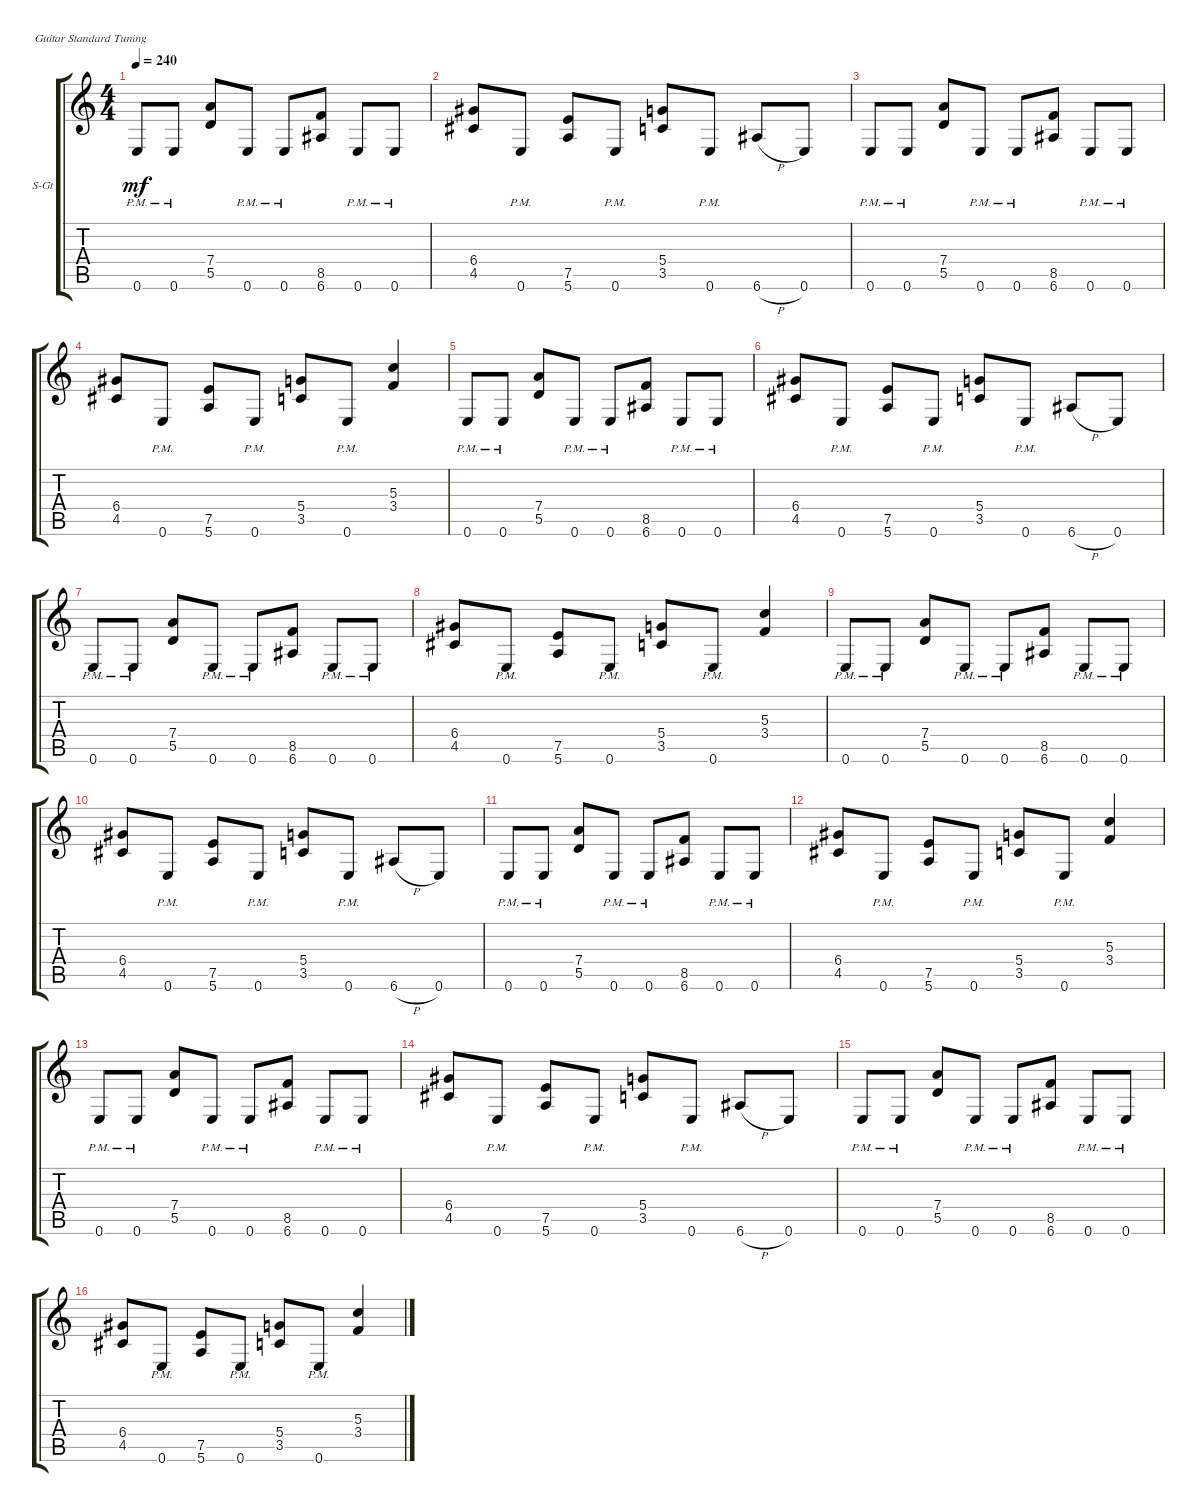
\defaultSystemsLayout 4
\bracketExtendMode groupsimilarinstruments
\firstSystemTrackNameOrientation horizontal
\otherSystemsTrackNameOrientation horizontal
\track ("Steel Guitar" "S-Gt") {instrument acousticguitarsteel}
\staff {score tabs}
\tuning (E4 B3 G3 D3 A2 E2)
\ts (4 4)
\tempo 240
\clef g2
\ks c
0.6{pm}.8{dy mf instrument acousticguitarsteel} 0.6{pm}.8 (5.5 7.4).8 0.6{pm}.8 0.6{pm}.8 (6.6 8.5).8 0.6{pm}.8 0.6{pm}.8 |
(4.5 6.4).8 0.6{pm}.8 (5.6 7.5).8 0.6{pm}.8 (3.5 5.4).8 0.6{pm}.8 6.6{h}.8 0.6.8 |
0.6{pm}.8 0.6{pm}.8 (5.5 7.4).8 0.6{pm}.8 0.6{pm}.8 (6.6 8.5).8 0.6{pm}.8 0.6{pm}.8 |
(4.5 6.4).8 0.6{pm}.8 (5.6 7.5).8 0.6{pm}.8 (3.5 5.4).8 0.6{pm}.8 (3.4 5.3).4 |
0.6{pm}.8 0.6{pm}.8 (5.5 7.4).8 0.6{pm}.8 0.6{pm}.8 (6.6 8.5).8 0.6{pm}.8 0.6{pm}.8 |
(4.5 6.4).8 0.6{pm}.8 (5.6 7.5).8 0.6{pm}.8 (3.5 5.4).8 0.6{pm}.8 6.6{h}.8 0.6.8 |
0.6{pm}.8 0.6{pm}.8 (5.5 7.4).8 0.6{pm}.8 0.6{pm}.8 (6.6 8.5).8 0.6{pm}.8 0.6{pm}.8 |
(4.5 6.4).8 0.6{pm}.8 (5.6 7.5).8 0.6{pm}.8 (3.5 5.4).8 0.6{pm}.8 (3.4 5.3).4 |
0.6{pm}.8 0.6{pm}.8 (5.5 7.4).8 0.6{pm}.8 0.6{pm}.8 (6.6 8.5).8 0.6{pm}.8 0.6{pm}.8 |
(4.5 6.4).8 0.6{pm}.8 (5.6 7.5).8 0.6{pm}.8 (3.5 5.4).8 0.6{pm}.8 6.6{h}.8 0.6.8 |
0.6{pm}.8 0.6{pm}.8 (5.5 7.4).8 0.6{pm}.8 0.6{pm}.8 (6.6 8.5).8 0.6{pm}.8 0.6{pm}.8 |
(4.5 6.4).8 0.6{pm}.8 (5.6 7.5).8 0.6{pm}.8 (3.5 5.4).8 0.6{pm}.8 (3.4 5.3).4 |
0.6{pm}.8 0.6{pm}.8 (5.5 7.4).8 0.6{pm}.8 0.6{pm}.8 (6.6 8.5).8 0.6{pm}.8 0.6{pm}.8 |
(4.5 6.4).8 0.6{pm}.8 (5.6 7.5).8 0.6{pm}.8 (3.5 5.4).8 0.6{pm}.8 6.6{h}.8 0.6.8 |
0.6{pm}.8 0.6{pm}.8 (5.5 7.4).8 0.6{pm}.8 0.6{pm}.8 (6.6 8.5).8 0.6{pm}.8 0.6{pm}.8 |
(4.5 6.4).8 0.6{pm}.8 (5.6 7.5).8 0.6{pm}.8 (3.5 5.4).8 0.6{pm}.8 (3.4 5.3).4
